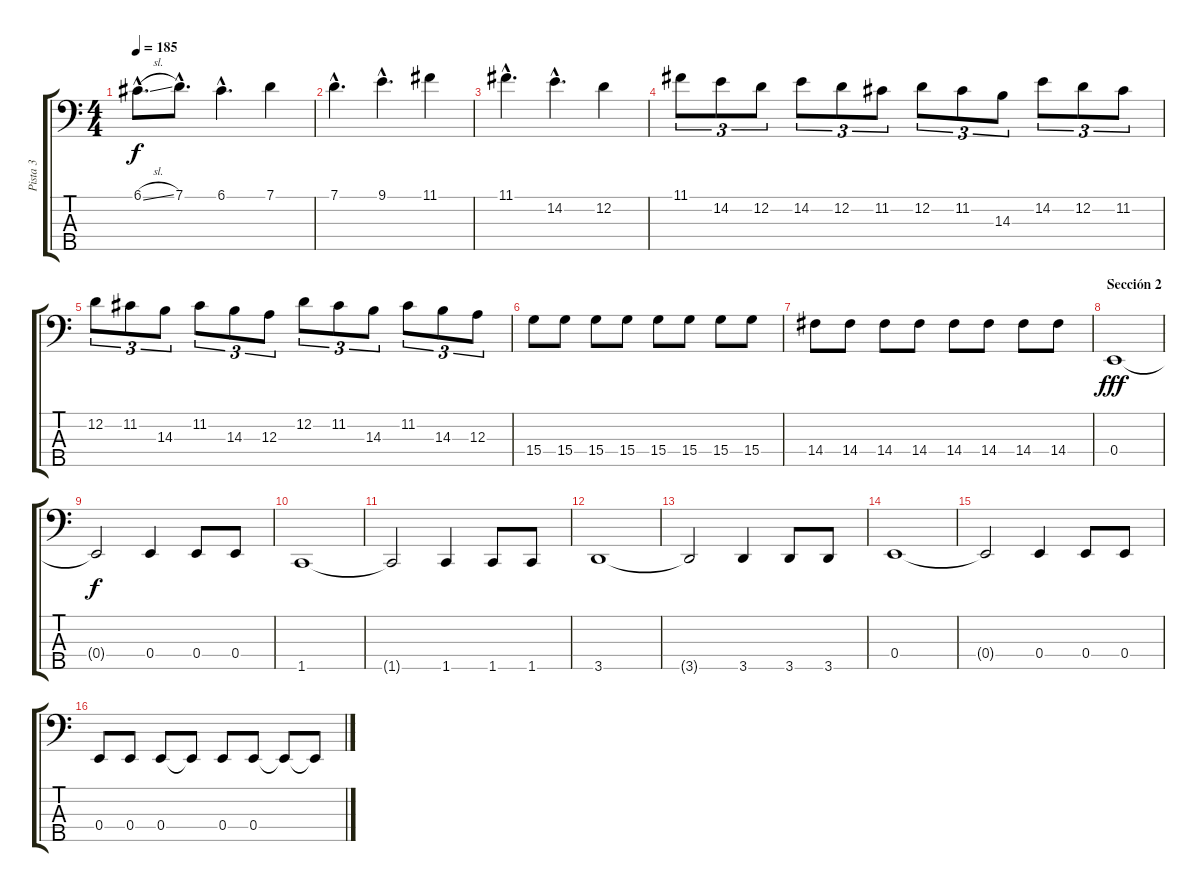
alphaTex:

\track ("Pista 3" "Pista 3") {instrument electricbassfinger}
\staff {score tabs}
\tuning (G2 D2 A1 E1 B0) {hide}
\ts (4 4)
\tempo 185
\clef f4
\ks c
6.1{sl hac}.8{d dy f} 7.1{hac}.8{d} 6.1{hac}.4{d} 7.1.4 |
7.1{hac}.4{d} 9.1{hac}.4{d} 11.1.4 |
11.1{hac}.4{d} 14.2{hac}.4{d} 12.2.4 |
11.1.8{tu (3 2)} 14.2.8{tu (3 2)} 12.2.8{tu (3 2)} 14.2.8{tu (3 2)} 12.2.8{tu (3 2)} 11.2.8{tu (3 2)} 12.2.8{tu (3 2)} 11.2.8{tu (3 2)} 14.3.8{tu (3 2)} 14.2.8{tu (3 2)} 12.2.8{tu (3 2)} 11.2.8{tu (3 2)} |
12.2.8{tu (3 2)} 11.2.8{tu (3 2)} 14.3.8{tu (3 2)} 11.2.8{tu (3 2)} 14.3.8{tu (3 2)} 12.3.8{tu (3 2)} 12.2.8{tu (3 2)} 11.2.8{tu (3 2)} 14.3.8{tu (3 2)} 11.2.8{tu (3 2)} 14.3.8{tu (3 2)} 12.3.8{tu (3 2)} |
15.4.8 15.4.8 15.4.8 15.4.8 15.4.8 15.4.8 15.4.8 15.4.8 |
14.4.8 14.4.8 14.4.8 14.4.8 14.4.8 14.4.8 14.4.8 14.4.8 |
\section ("" "Sección 2")
0.4.1{dy fff} |
0.4{t}.2{dy f} 0.4.4 0.4.8 0.4.8 |
1.5.1 |
1.5{t}.2 1.5.4 1.5.8 1.5.8 |
3.5.1 |
3.5{t}.2 3.5.4 3.5.8 3.5.8 |
0.4.1 |
0.4{t}.2 0.4.4 0.4.8 0.4.8 |
\section ("" "")
0.4.8 0.4.8 0.4.8 0.4{t}.8 0.4.8 0.4.8 0.4{t}.8 0.4{t}.8
